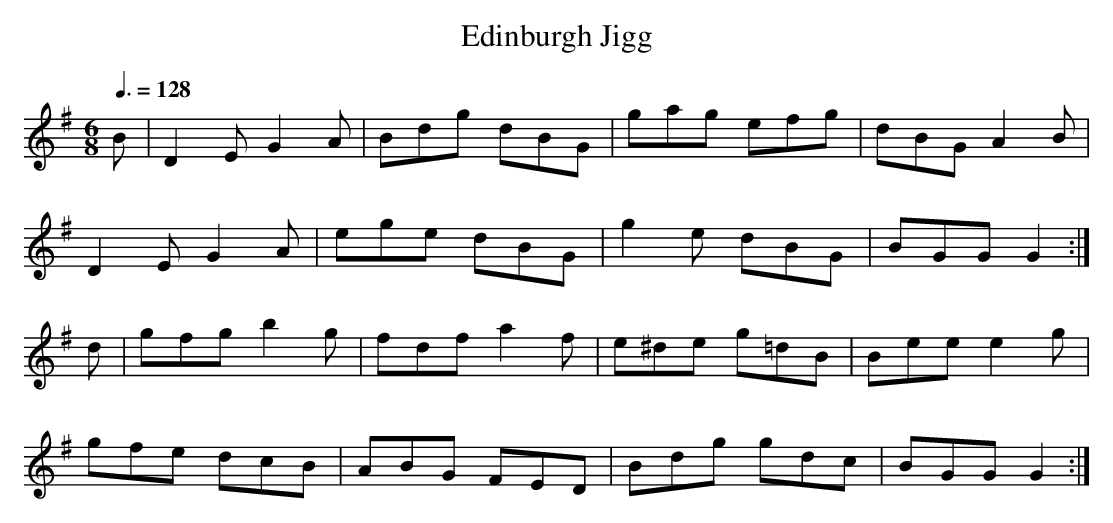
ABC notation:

X:1
T:Edinburgh Jigg
M:6/8
L:1/8
Q:3/8=128
K:G
B|D2E G2A|Bdg dBG|gag  efg |dBG A2B|
  D2E G2A|ege dBG|g2e  dBG |BGG G2:|
d|gfg b2g|fdf a2f|e^de g=dB|Bee e2g|
  gfe dcB|ABG FED|Bdg  gdc |BGG G2:|
